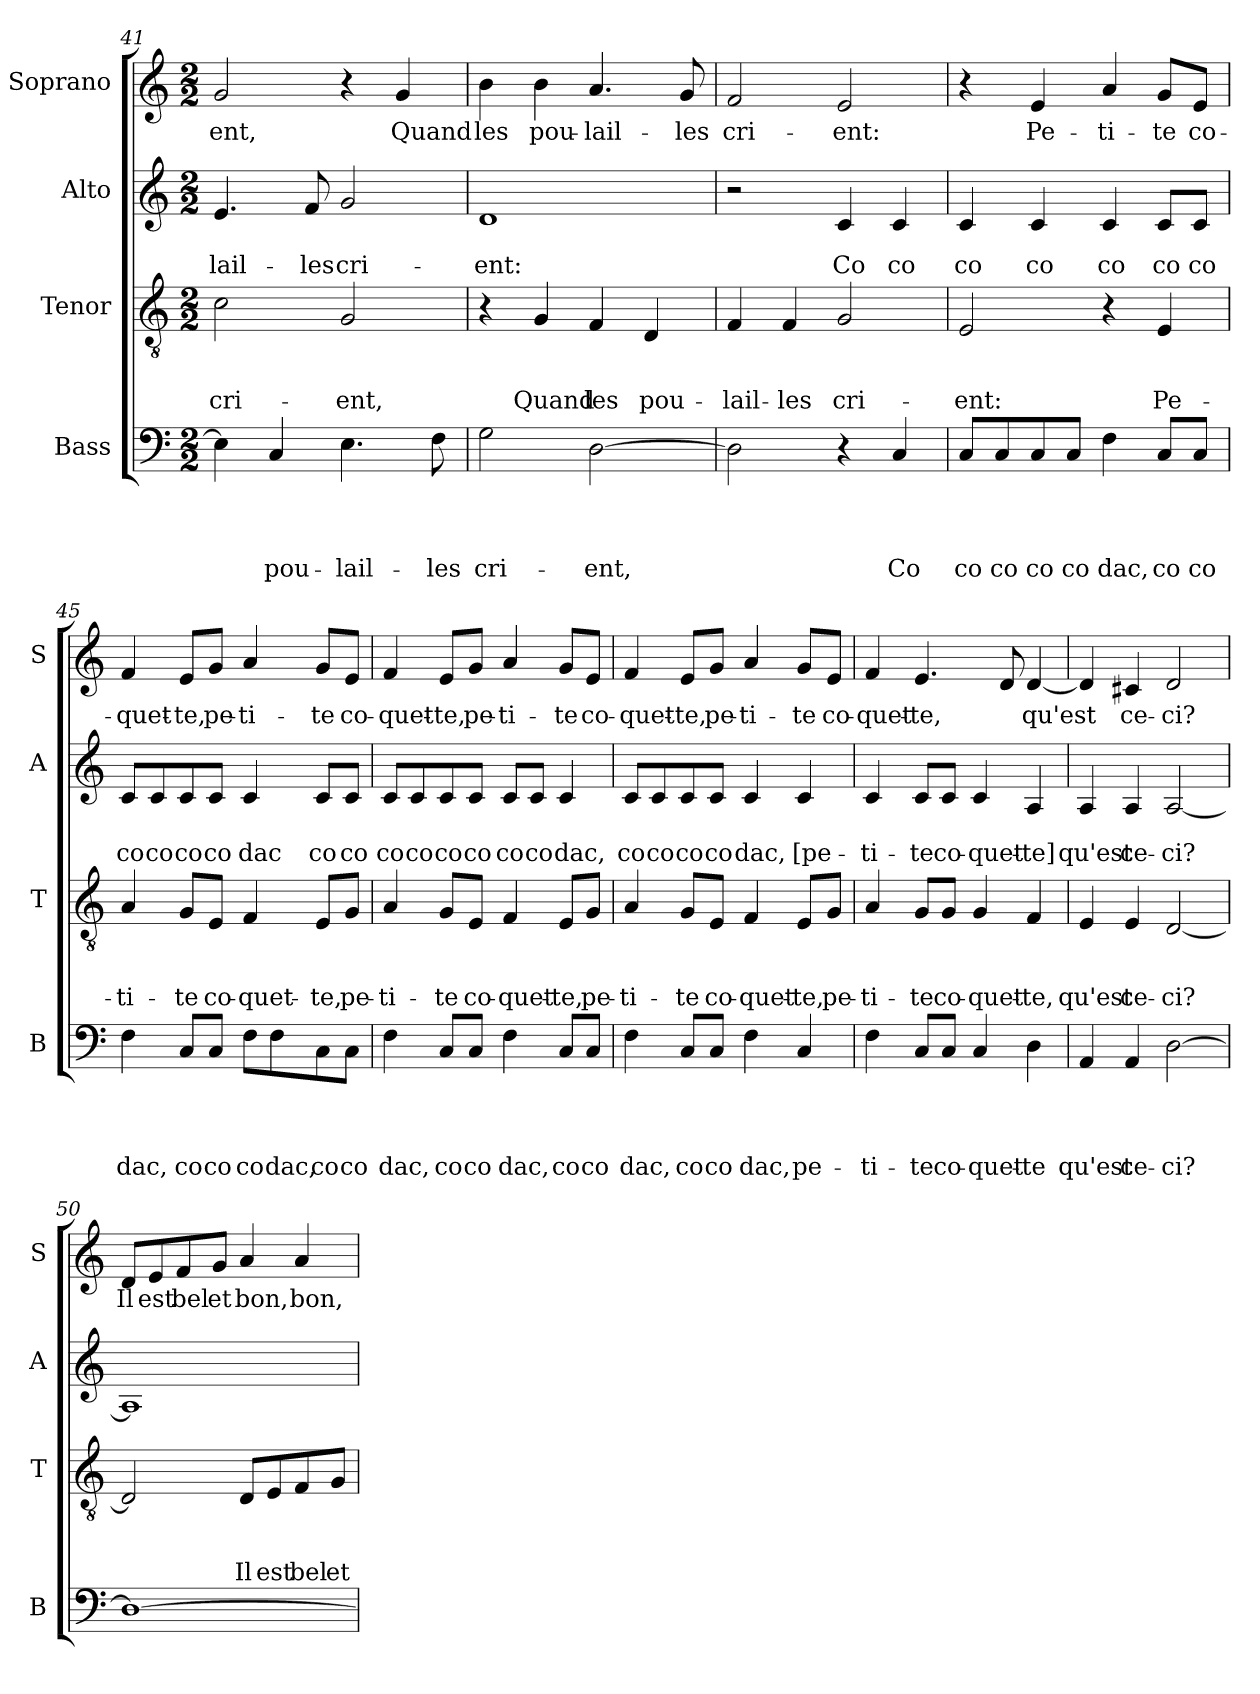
**kern	**text	**text	**text	**text	**kern	**text	**text	**text	**kern	**text	**text	**kern	**text
*part4	*part4	*part4	*part4	*part4	*part3	*part3	*part3	*part3	*part2	*part2	*part2	*part1	*part1
*staff4	*staff4	*staff4	*staff4	*staff4	*staff3	*staff3	*staff3	*staff3	*staff2	*staff2	*staff2	*staff1	*staff1
*I"Bass	*	*	*	*	*I"Tenor	*	*	*	*I"Alto	*	*	*I"Soprano	*
*I'B	*	*	*	*	*I'T	*	*	*	*I'A	*	*	*I'S	*
*clefF4	*	*	*	*	*clefGv2	*	*	*	*clefG2	*	*	*clefG2	*
*k[]	*	*	*	*	*k[]	*	*	*	*k[]	*	*	*k[]	*
*C:	*	*	*	*	*C:	*	*	*	*C:	*	*	*C:	*
*M2/2	*	*	*	*	*M2/2	*	*	*	*M2/2	*	*	*M2/2	*
=41	=41	=41	=41	=41	=41	=41	=41	=41	=41	=41	=41	=41	=41
4E\]	.	.	.	.	2c\	.	.	cri-	4.e/	.	-lail-	2g/	-ent,
4C/	.	.	.	pou-	.	.	.	.	.	.	.	.	.
.	.	.	.	.	.	.	.	.	8f/	.	-les	.	.
4.E\	.	.	.	-lail-	2G/	.	.	-ent,	2g/	.	cri-	4r	.
.	.	.	.	.	.	.	.	.	.	.	.	4g/	Quand
8F\	.	.	.	-les	.	.	.	.	.	.	.	.	.
!!LO:PB:g=z
=42	=42	=42	=42	=42	=42	=42	=42	=42	=42	=42	=42	=42	=42
2G\	.	.	.	cri-	4r	.	.	.	1d	.	-ent:	4b\	les
.	.	.	.	.	4G/	.	.	Quand	.	.	.	4b\	pou-
[2D\	.	.	.	-ent,	4F/	.	.	les	.	.	.	4.a/	-lail-
.	.	.	.	.	4D/	.	.	pou-	.	.	.	.	.
.	.	.	.	.	.	.	.	.	.	.	.	8g/	-les
=43	=43	=43	=43	=43	=43	=43	=43	=43	=43	=43	=43	=43	=43
2D\]	.	.	.	.	4F/	.	.	-lail-	2r	.	.	2f/	cri-
.	.	.	.	.	4F/	.	.	-les	.	.	.	.	.
4r	.	.	.	.	2G/	.	.	cri-	4c/	.	Co	2e/	-ent:
4C/	.	.	.	Co	.	.	.	.	4c/	.	co	.	.
=44	=44	=44	=44	=44	=44	=44	=44	=44	=44	=44	=44	=44	=44
8C/L	.	.	.	co	2E/	.	.	-ent:	4c/	.	co	4r	.
8C/	.	.	.	co	.	.	.	.	.	.	.	.	.
8C/	.	.	.	co	.	.	.	.	4c/	.	co	4e/	Pe-
8C/J	.	.	.	co	.	.	.	.	.	.	.	.	.
4F\	.	.	.	dac,	4r	.	.	.	4c/	.	co	4a/	-ti-
8C/L	.	.	.	co	4E/	.	.	Pe-	8c/L	.	co	8g/L	-te
8C/J	.	.	.	co	.	.	.	.	8c/J	.	co	8e/J	co-
=45	=45	=45	=45	=45	=45	=45	=45	=45	=45	=45	=45	=45	=45
4F\	.	.	.	dac,	4A/	.	.	-ti-	8c/L	.	co	4f/	-quet-
.	.	.	.	.	.	.	.	.	8c/	.	co	.	.
8C/L	.	.	.	co	8G/L	.	.	-te	8c/	.	co	8e/L	-te,
8C/J	.	.	.	co	8E/J	.	.	co-	8c/J	.	co	8g/J	pe-
8F\L	.	.	.	co	4F/	.	.	-quet-	4c/	.	dac	4a/	-ti-
8F\	.	.	.	dac,	.	.	.	.	.	.	.	.	.
8C\	.	.	.	co	8E/L	.	.	-te,	8c/L	.	co	8g/L	-te
8C\J	.	.	.	co	8G/J	.	.	pe-	8c/J	.	co	8e/J	co-
=46	=46	=46	=46	=46	=46	=46	=46	=46	=46	=46	=46	=46	=46
4F\	.	.	.	dac,	4A/	.	.	-ti-	8c/L	.	co	4f/	-quet-
.	.	.	.	.	.	.	.	.	8c/	.	co	.	.
8C/L	.	.	.	co	8G/L	.	.	-te	8c/	.	co	8e/L	-te,
8C/J	.	.	.	co	8E/J	.	.	co-	8c/J	.	co	8g/J	pe-
4F\	.	.	.	dac,	4F/	.	.	-quet-	8c/L	.	co	4a/	-ti-
.	.	.	.	.	.	.	.	.	8c/J	.	co	.	.
8C/L	.	.	.	co	8E/L	.	.	-te,	4c/	.	dac,	8g/L	-te
8C/J	.	.	.	co	8G/J	.	.	pe-	.	.	.	8e/J	co-
=47	=47	=47	=47	=47	=47	=47	=47	=47	=47	=47	=47	=47	=47
4F\	.	.	.	dac,	4A/	.	.	-ti-	8c/L	.	co	4f/	-quet-
.	.	.	.	.	.	.	.	.	8c/	.	co	.	.
8C/L	.	.	.	co	8G/L	.	.	-te	8c/	.	co	8e/L	-te,
8C/J	.	.	.	co	8E/J	.	.	co-	8c/J	.	co	8g/J	pe-
4F\	.	.	.	dac,	4F/	.	.	-quet-	4c/	.	dac,	4a/	-ti-
4C/	.	.	.	pe-	8E/L	.	.	-te,	4c/	.	[pe-	8g/L	-te
.	.	.	.	.	8G/J	.	.	pe-	.	.	.	8e/J	co-
!!LO:LB:g=z
=48	=48	=48	=48	=48	=48	=48	=48	=48	=48	=48	=48	=48	=48
4F\	.	.	.	-ti-	4A/	.	.	-ti-	4c/	.	-ti-	4f/	-quet-
8C/L	.	.	.	-te	8G/L	.	.	-te	8c/L	.	-te	4.e/	-te,
8C/J	.	.	.	co-	8G/J	.	.	co-	8c/J	.	co-	.	.
4C/	.	.	.	-quet-	4G/	.	.	-quet-	4c/	.	-quet-	.	.
.	.	.	.	.	.	.	.	.	.	.	.	8d/	.
4D\	.	.	.	-te	4F/	.	.	-te,	4A/	.	-te]	[4d/	qu'est
=49	=49	=49	=49	=49	=49	=49	=49	=49	=49	=49	=49	=49	=49
4AA/	.	.	.	qu'est	4E/	.	.	qu'est	4A/	.	qu'est	4d/]	.
4AA/	.	.	.	ce-	4E/	.	.	ce-	4A/	.	ce-	4c#X/	ce-
[2D\	.	.	.	-ci?	[2D/	.	.	-ci?	[2A/	.	-ci?	2d/	-ci?
=50	=50	=50	=50	=50	=50	=50	=50	=50	=50	=50	=50	=50	=50
1D_	.	.	.	.	2D/]	.	.	.	1A]	.	.	8d/L	Il
.	.	.	.	.	.	.	.	.	.	.	.	8e/	est
.	.	.	.	.	.	.	.	.	.	.	.	8f/	bel
.	.	.	.	.	.	.	.	.	.	.	.	8g/J	et
.	.	.	.	.	8D/L	.	.	Il	.	.	.	4a/	bon,
.	.	.	.	.	8E/	.	.	est	.	.	.	.	.
.	.	.	.	.	8F/	.	.	bel	.	.	.	4a/	bon,
.	.	.	.	.	8G/J	.	.	et	.	.	.	.	.
=	=	=	=	=	=	=	=	=	=	=	=	=	=
*-	*-	*-	*-	*-	*-	*-	*-	*-	*-	*-	*-	*-	*-
